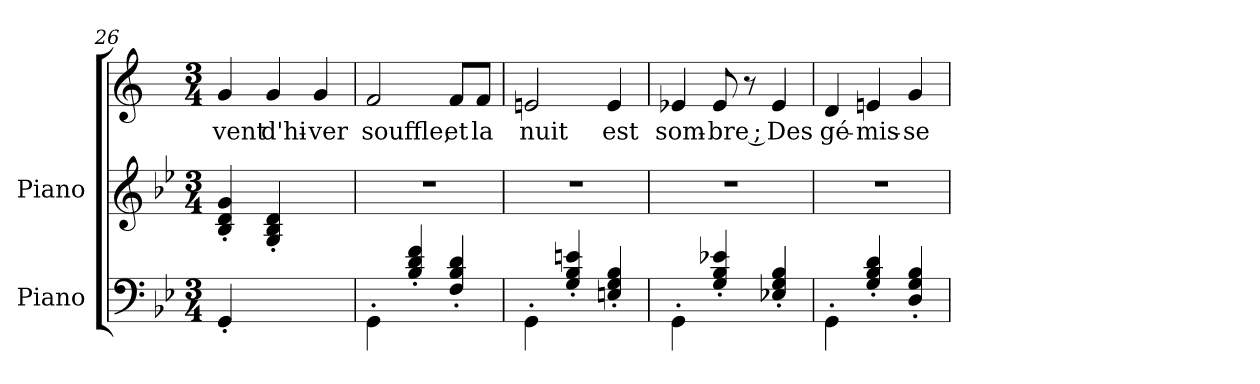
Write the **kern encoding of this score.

**kern	**kern	**kern	**text
*part3	*part2	*part1	*part1
*staff3	*staff2	*staff1	*staff1
*I"Piano	*I"Piano	*	*
*clefF4	*clefG2	*clefG2	*
*k[b-e-]	*k[b-e-]	*k[]	*
*B-:	*B-:	*C:	*
*M3/4	*M3/4	*M3/4	*
=26	=26	=26	=26
4GG'/	4B-'/ 4d'/ 4g'/	4g/	vent
2ryy	4G'/ 4B-'/ 4d'/	4g/	d'hi-
.	4ryy	4g/	-ver
!!LO:LB:g=z
=27	=27	=27	=27
4GG'\	2.r	2f/	souffle,
4B-'/ 4d'/ 4f'/	.	.	.
4F'/ 4B-'/ 4d'/	.	8f/L	et
.	.	8f/J	la
=28	=28	=28	=28
4GG'\	2.r	2en/	nuit
4G'/ 4B-'/ 4en'/	.	.	.
4En'/ 4G'/ 4B-'/	.	4e/	est
=29	=29	=29	=29
4GG'\	2.r	4e-X/	som-
4G'/ 4B-'/ 4e-X'/	.	8e-/	-bre ;
.	.	8r	.
4E-X'/ 4G'/ 4B-'/	.	4e-/	Des
=30	=30	=30	=30
4GG'\	2.r	4d/	gé-
4G'/ 4B-'/ 4d'/	.	4en/	-mis-
4D'/ 4G'/ 4B-'/	.	4g/	-se-
=	=	=	=
*-	*-	*-	*-
